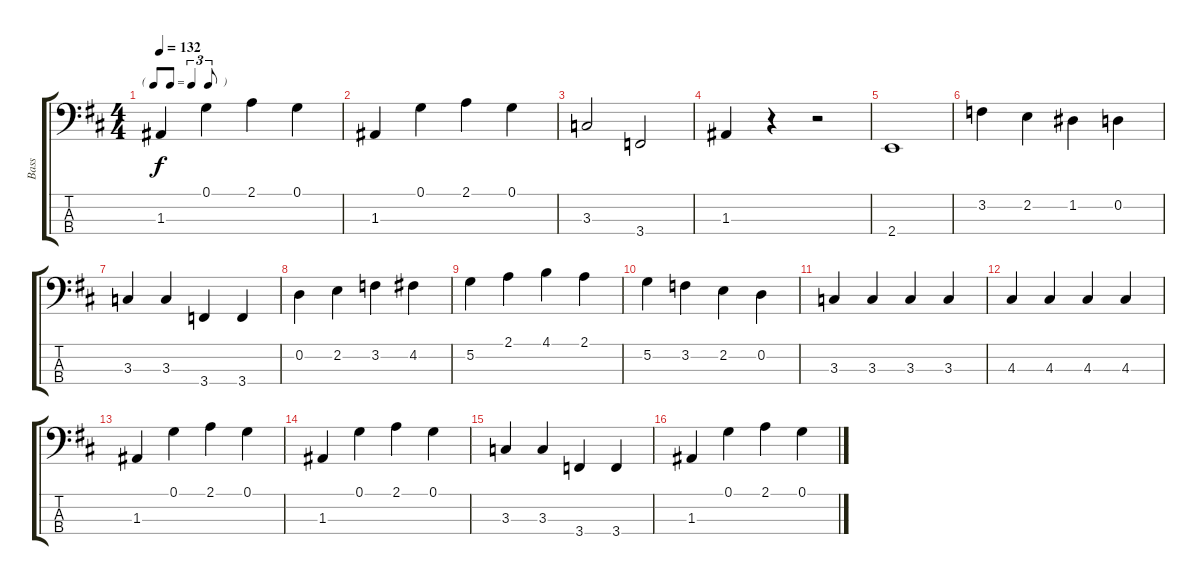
\track ("Bass" "Bass") {instrument electricbassfinger}
\staff {score tabs}
\tuning (G2 D2 A1 D1) {hide}
\ts (4 4)
\tf triplet8th
\tempo 132
\clef f4
\ks d
1.3.4{dy f} 0.1.4 2.1.4 0.1.4 |
1.3.4 0.1.4 2.1.4 0.1.4 |
3.3.2 3.4.2 |
1.3.4 r.4 r.2 |
2.4.1 |
3.2.4 2.2.4 1.2.4 0.2.4 |
3.3.4 3.3.4 3.4.4 3.4.4 |
0.2.4 2.2.4 3.2.4 4.2.4 |
5.2.4 2.1.4 4.1.4 2.1.4 |
5.2.4 3.2.4 2.2.4 0.2.4 |
3.3.4 3.3.4 3.3.4 3.3.4 |
4.3.4 4.3.4 4.3.4 4.3.4 |
1.3.4 0.1.4 2.1.4 0.1.4 |
1.3.4 0.1.4 2.1.4 0.1.4 |
3.3.4 3.3.4 3.4.4 3.4.4 |
1.3.4 0.1.4 2.1.4 0.1.4
